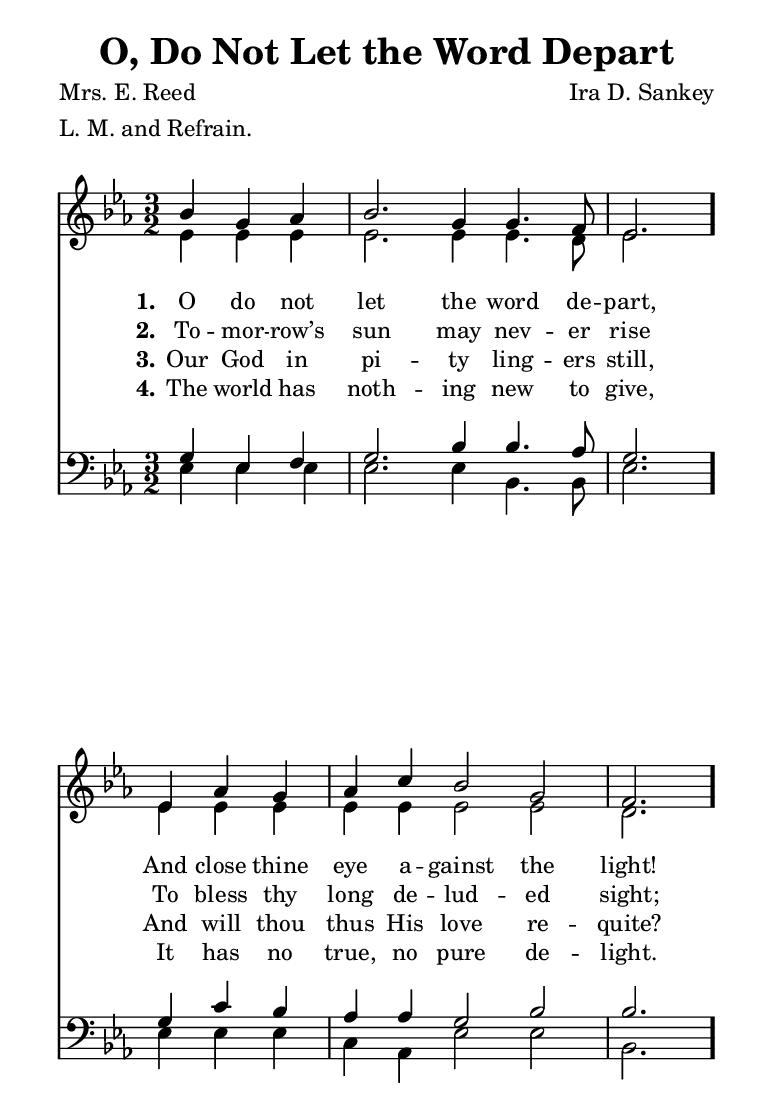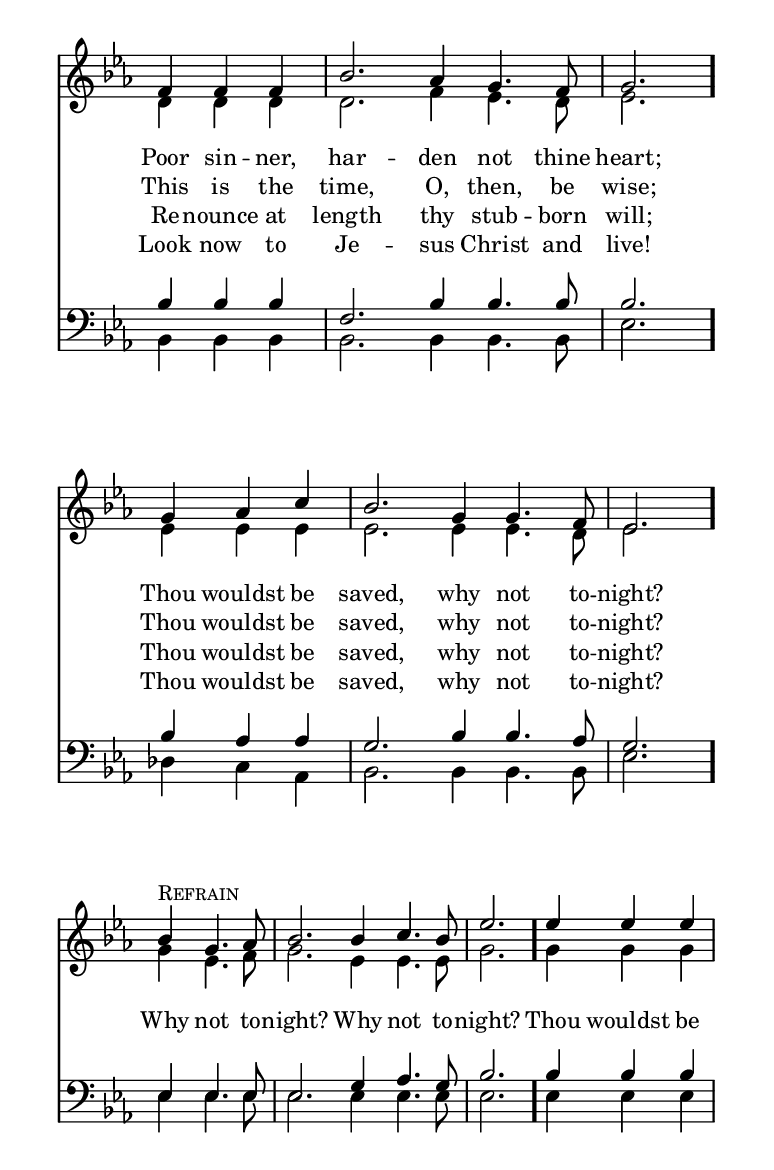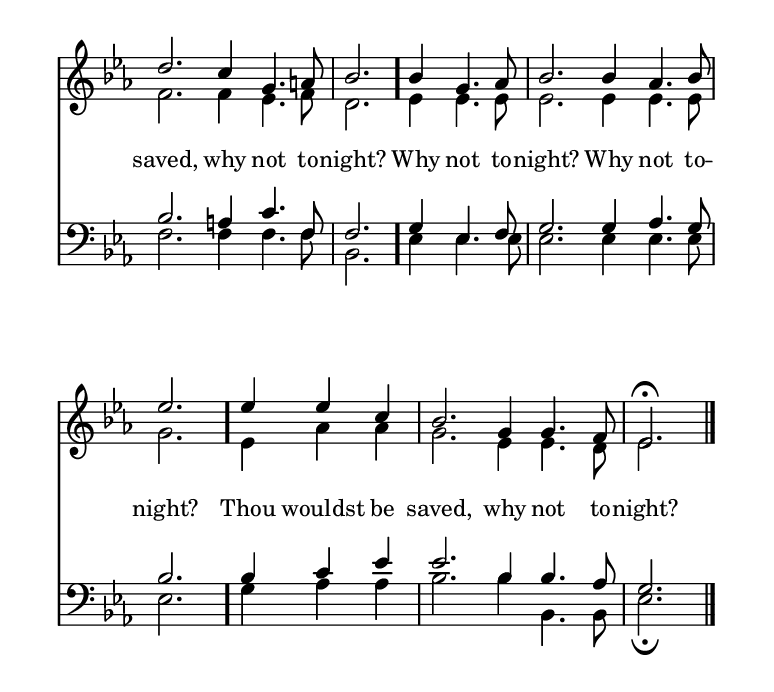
\include "common/global.ily"
\paper {
  \include "common/paper.ily"
  %ragged-bottom = ##t
  %ragged-last-bottom = ##t
  %systems-per-page = ##f
  %page-count = ##f
}

\header{
  hymnnumber = "107"
  title = "O, Do Not Let the Word Depart"
  tunename = ""
  meter = "L. M. and Refrain."
  poet = "Mrs. E. Reed"
  composer = "Ira D. Sankey"
  %copyright = ""
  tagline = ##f
}

% for fermata in MIDI
ta = { \tempo 2=80 }
tb = { \tempo 2=40 }

patternA = { c4 c4 c4 | c2. c4 c4. c8 | c2. }
patternB = { c4 c4 c4 | c4 c4 c2 c2 | c2. }
patternC = { c4 c4. c8 | c2. }

global = {
  \include "common/overrides.ily"
  \override Staff.TimeSignature.style = #'()
  \time 3/2
  \override Score.MetronomeMark.transparent = ##t % hide all fermata changes too
  \ta
  \key ees \major
  \partial 2.
  \autoBeamOff
}

notesSoprano = {
\global
\relative c'' {

  \changePitch \patternA { bes g aes | bes g g f | ees }
  \changePitch \patternB { ees aes g | aes c bes g | f }
  \changePitch \patternA { f f f | bes aes g f | g }
  \changePitch \patternA { g aes c | bes g g f | ees }

  << s^\markup { \small \caps "Refrain" }
  \changePitch \patternC { bes' g aes | bes bes c bes ees } >>
  \changePitch \patternA { ees ees ees | d c g a! | bes }
  \changePitch \patternC { bes g aes | bes bes aes bes | ees }
  \changePitch \patternA { ees ees c | bes g g f | \tb ees \fermata \ta } % XXX this tempo change is not respected

  \bar "|."

}
}

notesAlto = {
\global
\relative e' {

  \changePitch \patternA { ees ees ees | ees ees ees d | ees }
  \changePitch \patternB { ees ees ees | ees ees ees ees | d }
  \changePitch \patternA { d d d | d f ees d | ees }
  \changePitch \patternA { ees ees ees | ees ees ees d | ees }

  \changePitch \patternC { g ees f | g ees ees ees | g }
  \changePitch \patternA { g g g | f f ees f | d }
  \changePitch \patternC { ees ees ees | ees ees ees ees | g }
  \changePitch \patternA { ees aes aes | g ees ees d | ees }

}
}

notesTenor = {
\global
\relative a {

  \changePitch \patternA { g ees f | g bes bes aes | g }
  \changePitch \patternB { g c bes | aes aes g bes | bes }
  \changePitch \patternA { bes bes bes | f bes bes bes | bes }
  \changePitch \patternA { bes aes aes | g bes bes aes | g }

  \changePitch \patternC { ees ees ees | ees g aes g | bes }
  \changePitch \patternA { bes bes bes | bes a! c f, | f }
  \changePitch \patternC { g ees f | g g aes g | bes }
  \changePitch \patternA { bes c ees | ees bes bes aes | g }

}
}

notesBass = {
\global
\relative f {

  \changePitch \patternA { ees ees ees | ees ees bes bes | ees }
  \changePitch \patternB { ees ees ees | c aes ees' ees | bes }
  \changePitch \patternA { bes bes bes | bes bes bes bes | ees }
  \changePitch \patternA { des c aes | bes bes bes bes | ees }

  \changePitch \patternC { ees ees ees | ees ees ees ees | ees }
  \changePitch \patternA { ees ees ees | f f f f | bes, }
  \changePitch \patternC { ees ees ees | ees ees ees ees | ees }
  \changePitch \patternA { g aes aes | bes bes bes, bes | \tb ees \fermata \ta }

}
}

Refrain = \lyricmode {

Why not to -- night? Why not to -- night? \bar "."
Thou wouldst be saved, why not to -- night? \bar "."
Why not to -- night? Why not to -- night? \bar "."
Thou wouldst be saved, why not to -- night? \bar "."

}

wordsA = \lyricmode {
\set stanza = "1."

O do not let the word de -- part, \bar "."
And close thine eye a -- gainst the light! \bar "."
Poor sin -- ner, har -- den not thine heart; \bar "."
Thou wouldst be saved, why not to -- night? \bar "."

}

wordsB = \lyricmode {
\set stanza = "2."

To -- mor -- row’s sun may nev -- er rise
To bless thy long de -- lud -- ed sight;
This is the time, O, then, be wise;
Thou wouldst be saved, why not to -- night?

\Refrain

}

wordsC = \lyricmode {
\set stanza = "3."

Our God in pi -- ty ling -- ers still,
And will thou thus His love re -- quite?
Re -- nounce at length thy stub -- born will;
Thou wouldst be saved, why not to -- night?

}

wordsD = \lyricmode {
\set stanza = "4."

The world has noth -- ing new to give,
It has no true, no pure de -- light.
Look now to Je -- sus Christ and live!
Thou wouldst be saved, why not to -- night?

}

\score {
  \context ChoirStaff <<
    \context Staff = upper <<
      \set ChoirStaff.systemStartDelimiter = #'SystemStartBar
      \context Voice  = sopranos { \voiceOne << \notesSoprano >> }
      \context Voice  = altos { \voiceTwo << \notesAlto >> }
      \context Lyrics = one   \lyricsto sopranos \wordsA
      \context Lyrics = two   \lyricsto sopranos \wordsB
      \context Lyrics = three \lyricsto sopranos \wordsC
      \context Lyrics = four  \lyricsto sopranos \wordsD
    >>
    \context Staff = men <<
      \clef bass
      \context Voice  = tenors { \voiceOne << \notesTenor >> }
      \context Voice  = basses { \voiceTwo << \notesBass >> }
    >>
  >>
  \layout {
    \include "common/layout.ily"
  }
  \midi{
    \include "common/midi.ily"
  }
}

\version "2.18.0"  % necessary for upgrading to future LilyPond versions.

% vi:set et ts=2 sw=2 ai nocindent syntax=lilypond:
